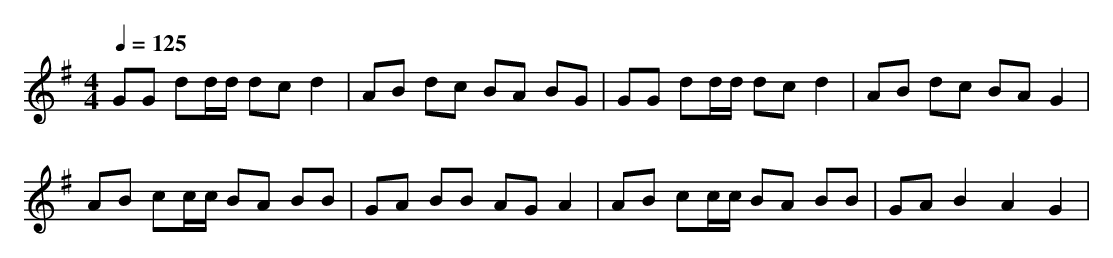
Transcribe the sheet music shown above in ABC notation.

X:1
T:
M: 4/4
L: 1/8
Q:1/4=125
K:G % 1 sharps
GG dd/2d/2 dc d2|AB dc BA BG|GG dd/2d/2 dc d2|AB dc BA G2|
AB cc/2c/2 BA BB|GA BB AG A2|AB cc/2c/2 BA BB|GA B2 A2 G2|
